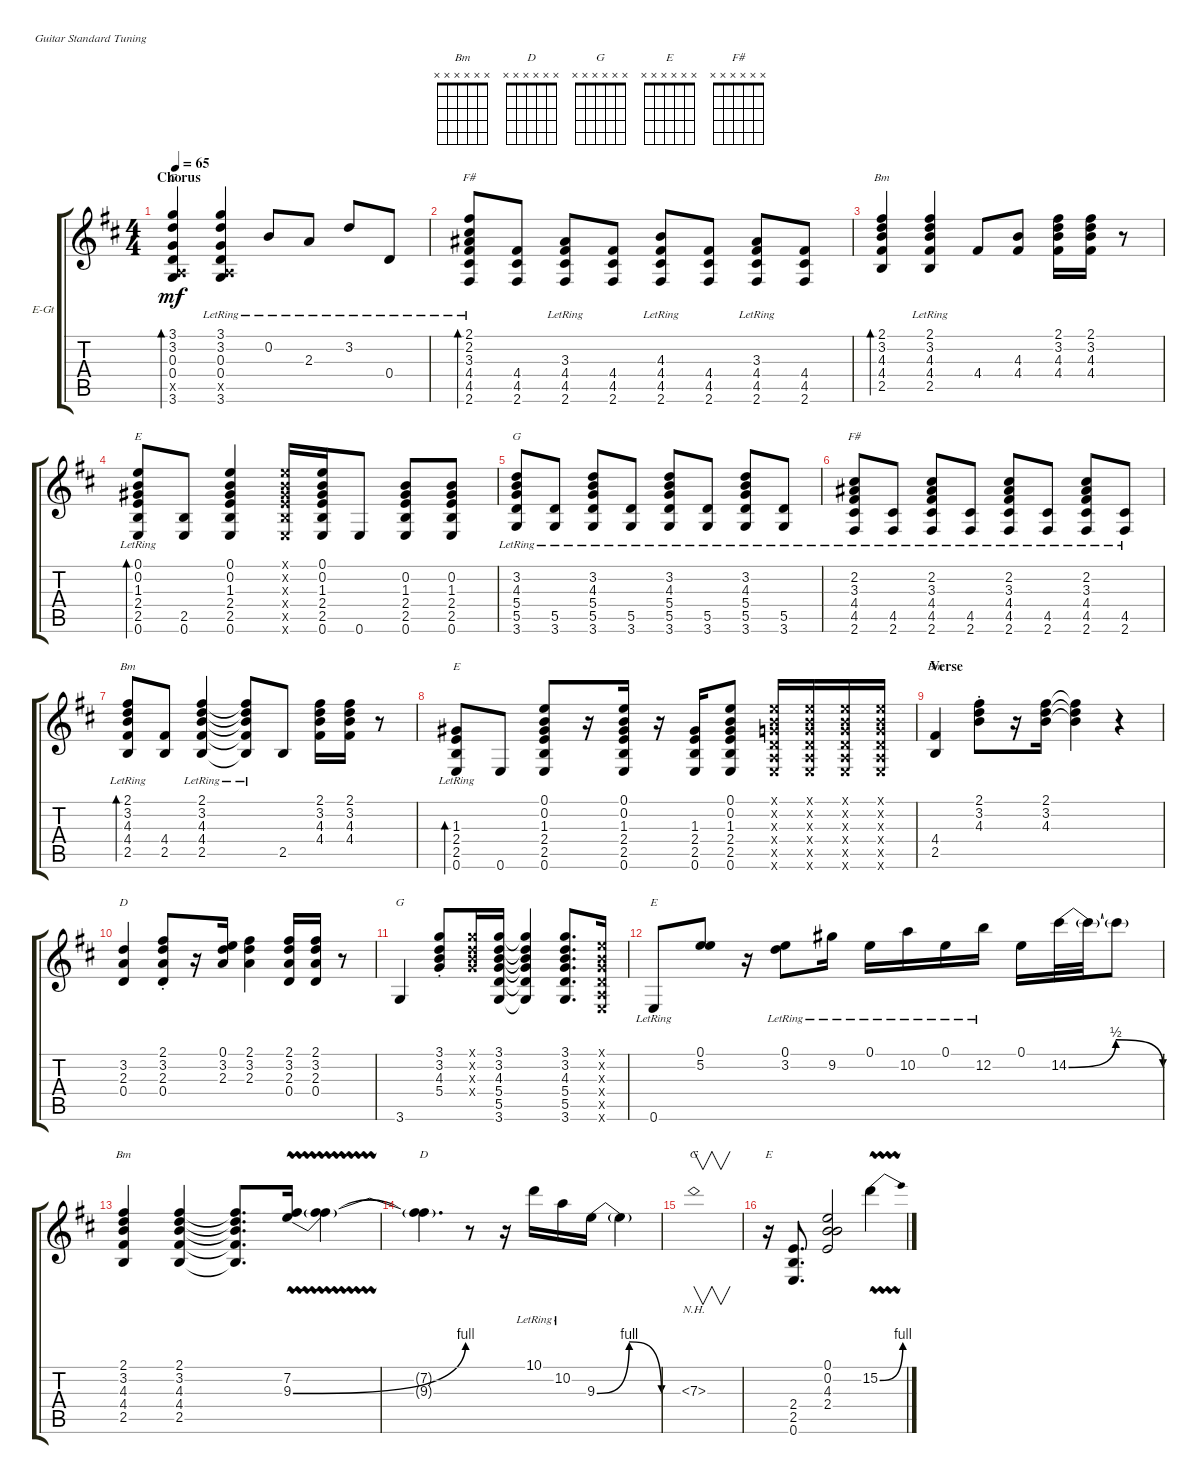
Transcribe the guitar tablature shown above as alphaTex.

\defaultSystemsLayout 4
\bracketExtendMode groupsimilarinstruments
\firstSystemTrackNameOrientation horizontal
\otherSystemsTrackNameOrientation horizontal
\track ("Electric Guitar (Rune, lead)" "E-Gt") {instrument overdrivenguitar}
\staff {score tabs}
\tuning (E4 B3 G3 D3 A2 E2)
\chord ("Bm" x x x x x x)
\chord ("D" x x x x x x)
\chord ("G" x x x x x x)
\chord ("E" x x x x x x)
\chord ("F#" x x x x x x)
\ts (4 4)
\section ("" "Chorus")
\tempo 65
\clef g2
\ks bminor
(3.6 3.1 0.5{x} 0.4 0.3 3.2).4{bd 116 ch "G" dy mf} (3.6{lr} 3.1{lr} 0.5{x} 0.4{lr} 0.3{lr} 3.2{lr}).4 0.2{lr}.8 2.3{lr}.8 3.2{lr}.8 0.4{lr}.8 |
(2.1{lr} 2.2{lr} 3.3{lr} 4.4 4.5 2.6).8{bd 115 ch "F#"} (2.6 4.5 4.4).8 (3.3{lr} 4.4 4.5 2.6).8 (4.4 4.5 2.6).8 (4.3{lr} 4.4 4.5 2.6).8 (4.4 4.5 2.6).8 (3.3{lr} 4.4 4.5 2.6).8 (4.4 4.5 2.6).8 |
(2.5 4.4 4.3 3.2 2.1).4{bd 114 ch "Bm"} (2.5{lr} 4.4{lr} 4.3{lr} 3.2{lr} 2.1{lr}).4 4.4.8 (4.4 4.3).8 (4.4 4.3 3.2 2.1).16 (4.4 4.3 3.2 2.1).16 r.8 |
(0.1{lr} 0.2{lr} 1.3{lr} 2.4{lr} 2.5 0.6).8{bd 114 ch "E"} (2.5 0.6).8 (2.5 0.6 0.1 0.2 1.3 2.4).4 (2.5{x} 0.6{x} 0.1{x} 0.2{x} 1.3{x} 2.4{x}).16 (2.5 0.6 0.1 0.2 1.3 2.4).16 0.6.8 (2.5 0.6 1.3 2.4 0.2).8 (2.5 0.6 1.3 2.4 0.2).8 |
(3.6{lr} 5.5{lr} 5.4{lr} 4.3{lr} 3.2{lr}).8{ch "G"} (3.6{lr} 5.5{lr}).8 (3.6{lr} 5.5{lr} 5.4{lr} 4.3{lr} 3.2{lr}).8 (3.6{lr} 5.5{lr}).8 (3.6{lr} 5.5{lr} 5.4{lr} 4.3{lr} 3.2{lr}).8 (3.6{lr} 5.5{lr}).8 (3.6{lr} 5.5{lr} 5.4{lr} 4.3{lr} 3.2{lr}).8 (3.6{lr} 5.5{lr}).8 |
(2.6{lr} 4.5{lr} 4.4{lr} 3.3{lr} 2.2{lr}).8{ch "F#"} (2.6{lr} 4.5{lr}).8 (2.6{lr} 4.5{lr} 4.4{lr} 3.3{lr} 2.2{lr}).8 (2.6{lr} 4.5{lr}).8 (2.6{lr} 4.5{lr} 4.4{lr} 3.3{lr} 2.2{lr}).8 (2.6{lr} 4.5{lr}).8 (2.6{lr} 4.5{lr} 4.4{lr} 3.3{lr} 2.2{lr}).8 (2.6{lr} 4.5{lr}).8 |
(2.5 4.4 4.3{lr} 3.2{lr} 2.1{lr}).8{bd 114 ch "Bm"} (2.5 4.4).8 (2.5{lr} 4.4{lr} 4.3{lr} 3.2{lr} 2.1{lr}).4 (2.5{lr t} 4.4{lr t} 4.3{lr t} 3.2{lr t} 2.1{lr t}).8 2.5.8 (4.4 4.3 3.2 2.1).16 (4.4 4.3 3.2 2.1).16 r.8 |
(0.6 2.5{lr} 2.4{lr} 1.3{lr}).8{bd 113 ch "E"} 0.6.8 (0.6 2.5 2.4 1.3 0.2 0.1).8 r.16 (0.6 2.5 2.4 1.3 0.2 0.1).16 r.16 (0.6 2.5 2.4 1.3).16 (0.6 2.5 2.4 1.3 0.2 0.1).8 (0.1{x} 0.2{x} 0.3{x} 0.4{x} 0.5{x} 0.6{x}).16 (0.1{x} 0.2{x} 0.3{x} 0.4{x} 0.5{x} 0.6{x}).16 (0.1{x} 0.2{x} 0.3{x} 0.4{x} 0.5{x} 0.6{x}).16 (0.1{x} 0.2{x} 0.3{x} 0.4{x} 0.5{x} 0.6{x}).16 |
\section ("" "Verse")
(2.5 4.4).4{ch "Bm"} (2.1{st} 3.2{st} 4.3{st}).8 r.16 (2.1 3.2 4.3).16 (4.3{t} 3.2{t} 2.1{t}).4 r.4 |
(3.2 2.3 0.4).4{ch "D"} (3.2{st} 2.3{st} 0.4{st} 2.1{st}).8 r.16 (0.1 3.2 2.3).16 (2.1 3.2 2.3).4 (2.1 3.2 2.3 0.4).16 (2.1 3.2 2.3 0.4).16 r.8 |
3.6.4{ch "G"} (3.1{st} 3.2{st} 4.3{st} 5.4{st}).8 (3.1{x} 3.2{x} 4.3{x} 5.4{x}).16 (5.5 5.4 4.3 3.2 3.1 3.6).16 (3.6{t} 5.5{t} 5.4{t} 4.3{t} 3.2{t} 3.1{t}).4 (5.5 5.4 4.3 3.2 3.1 3.6).8{d} (0.1{x} 0.2{x} 0.3{x} 0.4{x} 0.5{x} 0.6{x}).16 |
0.6{lr}.8{ch "E"} (0.1 5.2).8 r.16 (0.1{lr} 3.2).8 9.2{lr}.16 0.1{lr}.16 10.2{lr}.16 0.1{lr}.16 12.2{lr}.16 0.1.16 14.2{be (bendrelease 6 0 10.2 2 15.6 2 19.2 0)}.32 14.2{t}.32 14.2{t}.8 |
(2.5 4.4 4.3 3.2 2.1).4{ch "Bm"} (4.4 4.3 3.2 2.5 2.1).4 (2.1{t} 3.2{t} 4.3{t} 4.4{t} 2.5{t}).8{d} (7.2 9.3{be (bend 0 0 9 4) vw}).16 (9.3{t} 7.2{t}).4 |
(7.2{t} 9.3{t}).4{d ch "D"} r.8 r.16 10.1{lr}.16 10.2{lr}.16 9.3{be (bendrelease 0 0 19.8 4 34.199999999999996 4 43.8 0)}.16 9.3{t}.4 |
7.3{nh}.1{v ch "G"} |
r.16{ch "E"} (0.6 2.5 2.4).8{d} (4.3 0.2 0.1 2.4).2 15.2{be (bend 0 0 9.6 4) vw}.4
